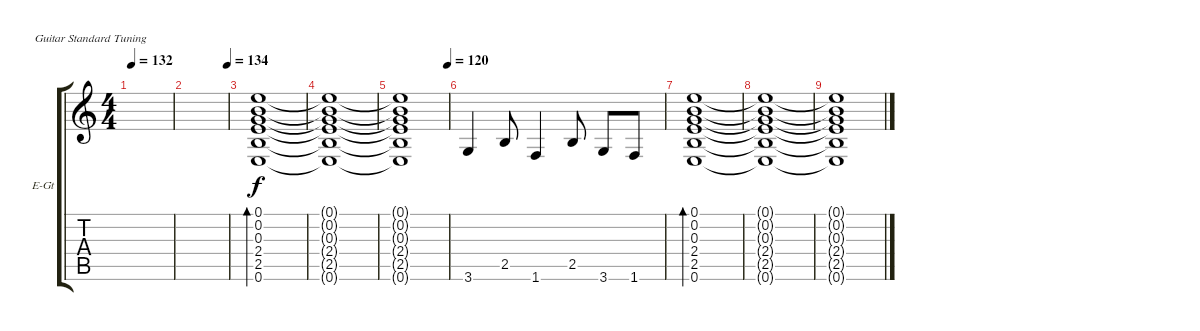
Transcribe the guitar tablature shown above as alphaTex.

\defaultSystemsLayout 4
\bracketExtendMode groupsimilarinstruments
\firstSystemTrackNameOrientation horizontal
\otherSystemsTrackNameOrientation horizontal
\track ("Electric Guitar" "E-Gt") {instrument electricguitarclean}
\staff {score tabs}
\tuning (E4 B3 G3 D3 A2 E2)
\ts (4 4)
\tempo 132
\clef g2
\ks c
|
\tempo (134 1)
|
(0.6 2.5 2.4 0.3 0.2 0.1).1{bd 371} |
(0.6{t} 2.5{t} 2.4{t} 0.3{t} 0.2{t} 0.1{t}).1 |
\tempo (120 0.99375)
(0.6{t} 2.5{t} 2.4{t} 0.3{t} 0.2{t} 0.1{t}).1 |
3.6.4 2.5.8 1.6.4 2.5.8 3.6.8 1.6.8 |
(0.6 2.5 2.4 0.3 0.2 0.1).1{bd 371} |
(0.6{t} 2.5{t} 2.4{t} 0.3{t} 0.2{t} 0.1{t}).1 |
(0.6{t} 2.5{t} 2.4{t} 0.3{t} 0.2{t} 0.1{t}).1
